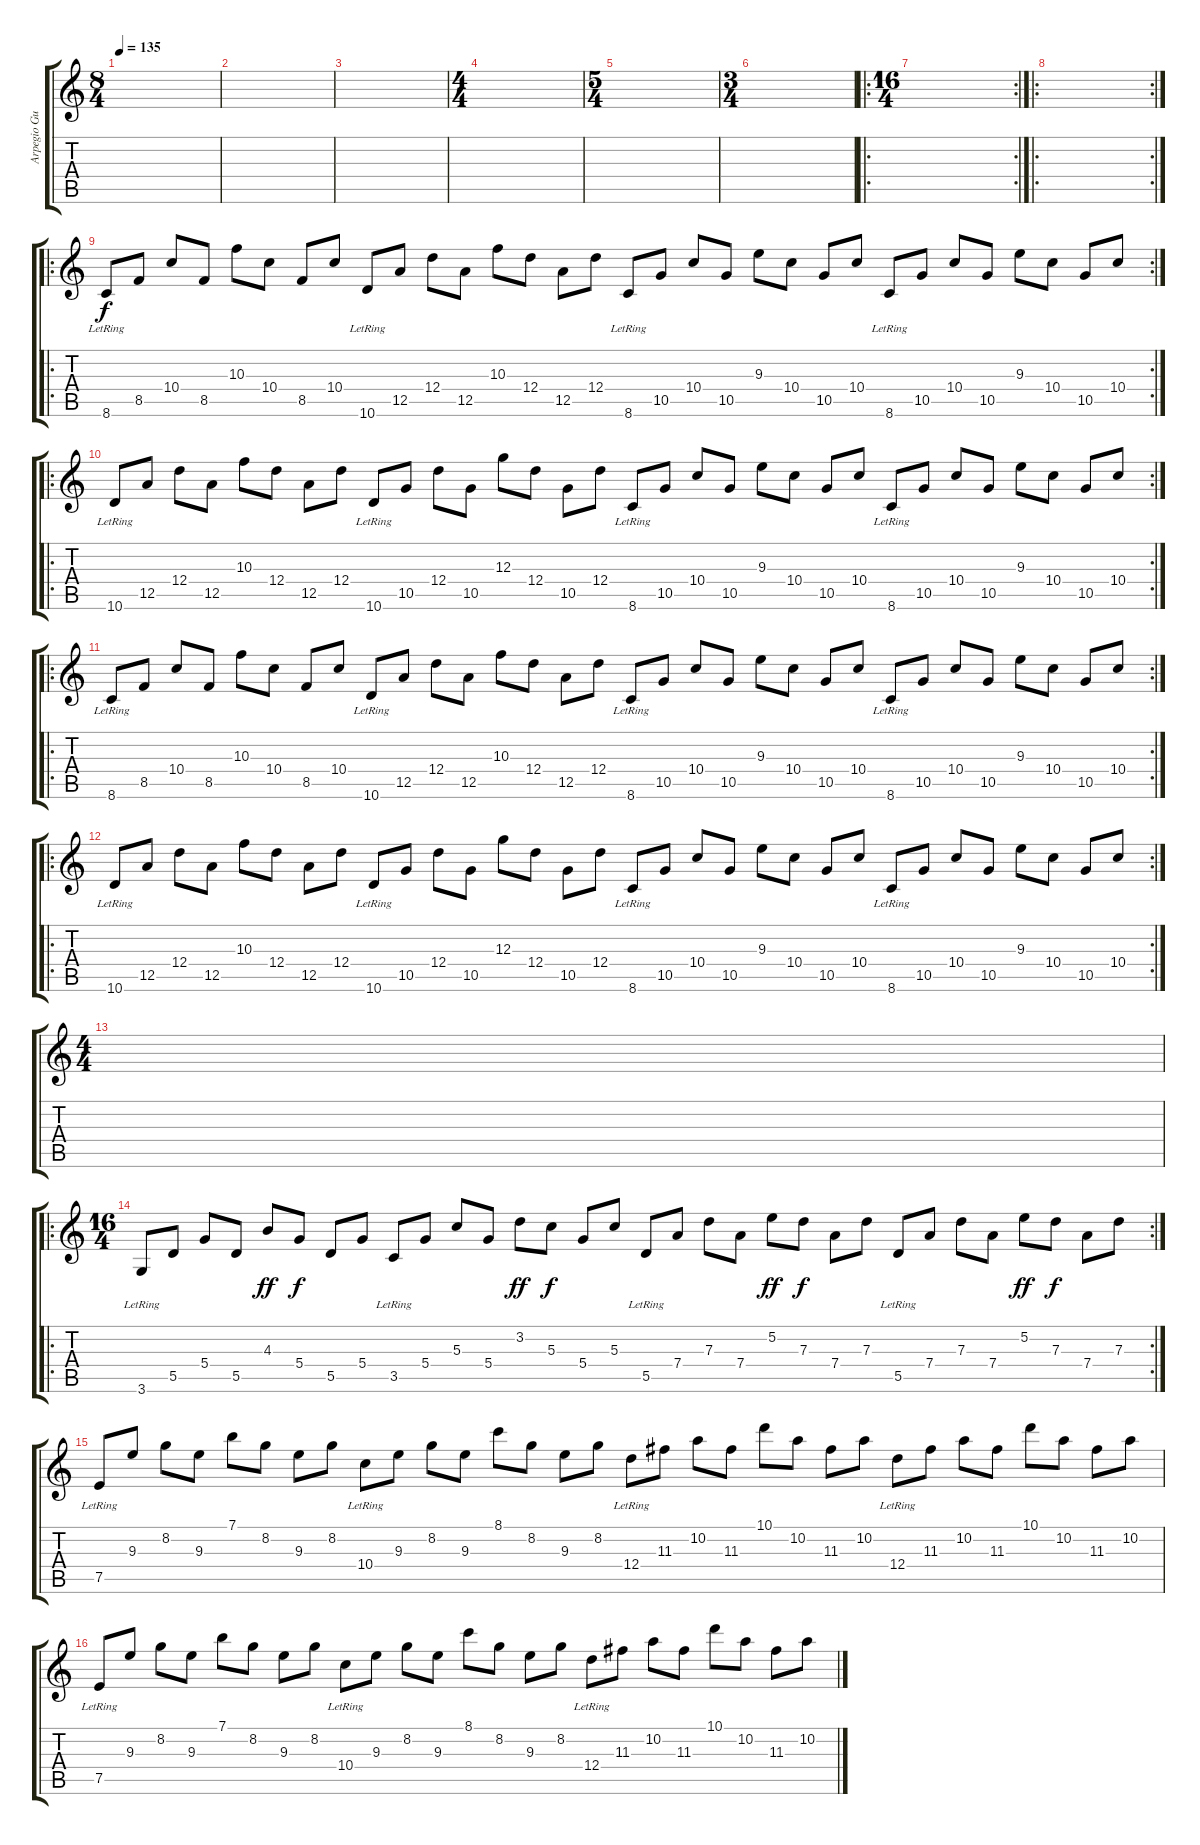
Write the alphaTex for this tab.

\track ("Arpegio Guitarra 12 cuerdas" "Arpegio Gu") {instrument acousticguitarnylon}
\staff {score tabs}
\tuning (E4 B3 G3 D3 A2 E2) {hide}
\ts (8 4)
\tempo 135
\clef g2
\ks c
|
|
|
\ts (4 4)
|
\ts (5 4)
|
\ts (3 4)
|
\ro
\rc 2
\ts (16 4)
|
\ro
\rc 2
|
\ro
\rc 2
8.6{lr}.8 8.5.8 10.4.8 8.5.8 10.3.8 10.4.8 8.5.8 10.4.8 10.6{lr}.8 12.5.8 12.4.8 12.5.8 10.3.8 12.4.8 12.5.8 12.4.8 8.6{lr}.8 10.5.8 10.4.8 10.5.8 9.3.8 10.4.8 10.5.8 10.4.8 8.6{lr}.8 10.5.8 10.4.8 10.5.8 9.3.8 10.4.8 10.5.8 10.4.8 |
\ro
\rc 2
10.6{lr}.8 12.5.8 12.4.8 12.5.8 10.3.8 12.4.8 12.5.8 12.4.8 10.6{lr}.8 10.5.8 12.4.8 10.5.8 12.3.8 12.4.8 10.5.8 12.4.8 8.6{lr}.8 10.5.8 10.4.8 10.5.8 9.3.8 10.4.8 10.5.8 10.4.8 8.6{lr}.8 10.5.8 10.4.8 10.5.8 9.3.8 10.4.8 10.5.8 10.4.8 |
\ro
\rc 2
8.6{lr}.8 8.5.8 10.4.8 8.5.8 10.3.8 10.4.8 8.5.8 10.4.8 10.6{lr}.8 12.5.8 12.4.8 12.5.8 10.3.8 12.4.8 12.5.8 12.4.8 8.6{lr}.8 10.5.8 10.4.8 10.5.8 9.3.8 10.4.8 10.5.8 10.4.8 8.6{lr}.8 10.5.8 10.4.8 10.5.8 9.3.8 10.4.8 10.5.8 10.4.8 |
\ro
\rc 2
10.6{lr}.8 12.5.8 12.4.8 12.5.8 10.3.8 12.4.8 12.5.8 12.4.8 10.6{lr}.8 10.5.8 12.4.8 10.5.8 12.3.8 12.4.8 10.5.8 12.4.8 8.6{lr}.8 10.5.8 10.4.8 10.5.8 9.3.8 10.4.8 10.5.8 10.4.8 8.6{lr}.8 10.5.8 10.4.8 10.5.8 9.3.8 10.4.8 10.5.8 10.4.8 |
\ts (4 4)
|
\ro
\rc 2
\ts (16 4)
3.6{lr}.8 5.5.8 5.4.8 5.5.8 4.3.8{dy ff} 5.4.8{dy f} 5.5.8 5.4.8 3.5{lr}.8 5.4.8 5.3.8 5.4.8 3.2.8{dy ff} 5.3.8{dy f} 5.4.8 5.3.8 5.5{lr}.8 7.4.8 7.3.8 7.4.8 5.2.8{dy ff} 7.3.8{dy f} 7.4.8 7.3.8 5.5{lr}.8 7.4.8 7.3.8 7.4.8 5.2.8{dy ff} 7.3.8{dy f} 7.4.8 7.3.8 |
7.5{lr}.8 9.3.8 8.2.8 9.3.8 7.1.8 8.2.8 9.3.8 8.2.8 10.4{lr}.8 9.3.8 8.2.8 9.3.8 8.1.8 8.2.8 9.3.8 8.2.8 12.4{lr}.8 11.3.8 10.2.8 11.3.8 10.1.8 10.2.8 11.3.8 10.2.8 12.4{lr}.8 11.3.8 10.2.8 11.3.8 10.1.8 10.2.8 11.3.8 10.2.8 |
7.5{lr}.8 9.3.8 8.2.8 9.3.8 7.1.8 8.2.8 9.3.8 8.2.8 10.4{lr}.8 9.3.8 8.2.8 9.3.8 8.1.8 8.2.8 9.3.8 8.2.8 12.4{lr}.8 11.3.8 10.2.8 11.3.8 10.1.8 10.2.8 11.3.8 10.2.8
